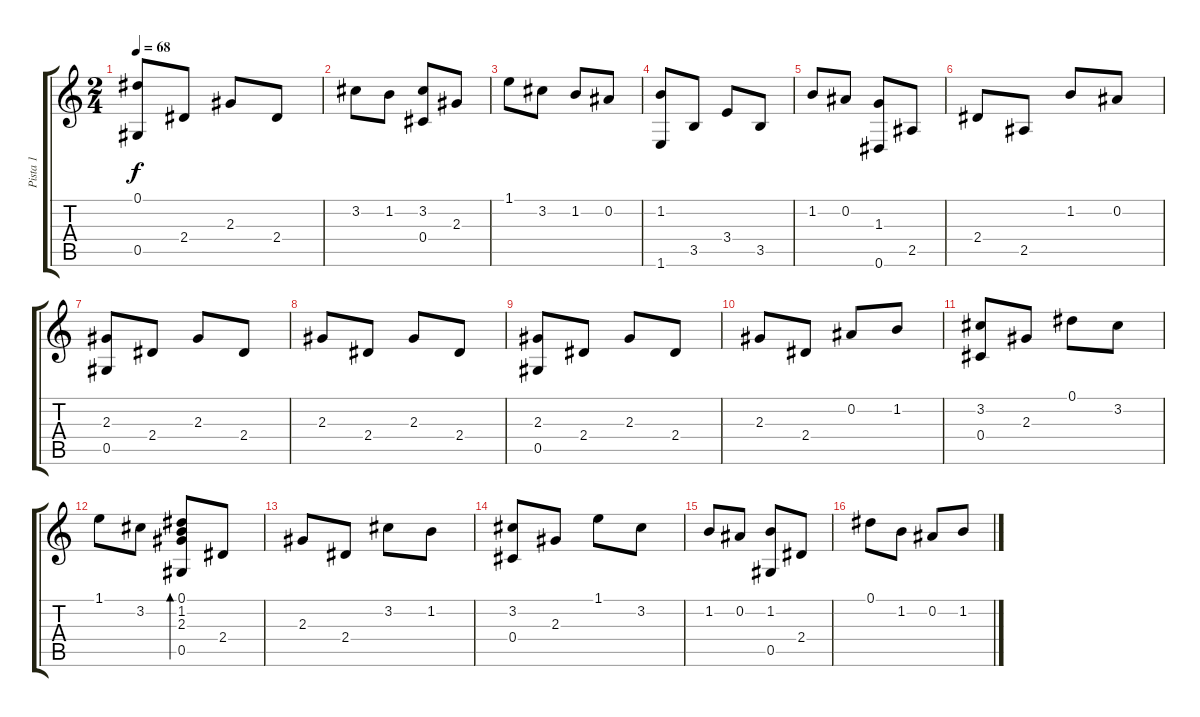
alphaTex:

\track ("Pista 1" "Pista 1") {instrument acousticguitarnylon}
\staff {score tabs}
\tuning (Eb4 Bb3 Gb3 Db3 Ab2 Eb2) {hide}
\ts (2 4)
\tempo 68
\clef g2
\ks c
(0.1 0.5).8{dy f} 2.4.8 2.3.8 2.4.8 |
3.2.8 1.2.8 (3.2 0.4).8 2.3.8 |
1.1.8 3.2.8 1.2.8 0.2.8 |
(1.2 1.6).8 3.5.8 3.4.8 3.5.8 |
1.2.8 0.2.8 (1.3 0.6).8 2.5.8 |
2.4.8 2.5.8 1.2.8 0.2.8 |
(2.3 0.5).8 2.4.8 2.3.8 2.4.8 |
2.3.8 2.4.8 2.3.8 2.4.8 |
(2.3 0.5).8 2.4.8 2.3.8 2.4.8 |
2.3.8 2.4.8 0.2.8 1.2.8 |
(3.2 0.4).8 2.3.8 0.1.8 3.2.8 |
1.1.8 3.2.8 (0.1 1.2 2.3 0.5).8{bd 60} 2.4.8 |
2.3.8 2.4.8 3.2.8 1.2.8 |
(3.2 0.4).8 2.3.8 1.1.8 3.2.8 |
1.2.8 0.2.8 (1.2 0.5).8 2.4.8 |
0.1.8 1.2.8 0.2.8 1.2.8
